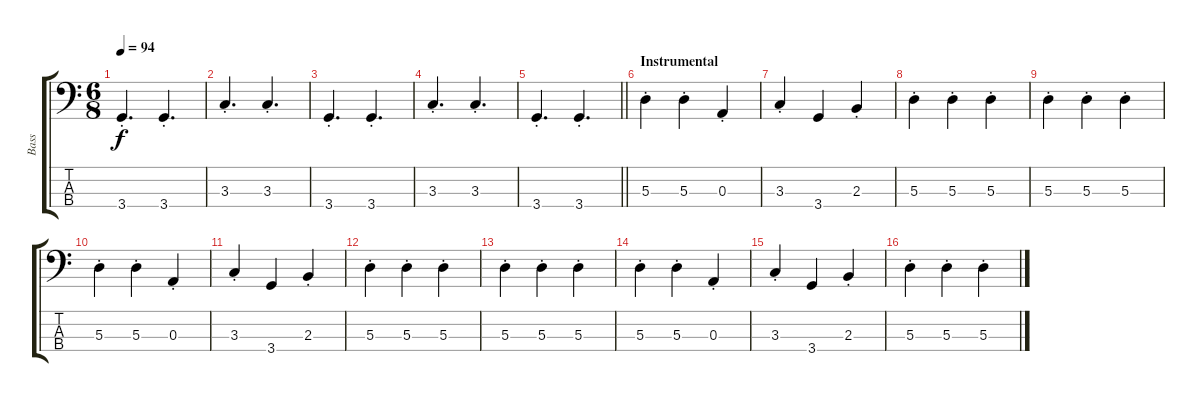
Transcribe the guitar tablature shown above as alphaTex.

\track ("Bass" "Bass") {instrument electricbassfinger}
\staff {score tabs}
\tuning (G2 D2 A1 E1) {hide}
\ts (6 8)
\tempo 94
\clef f4
\ks c
3.4{st}.4{d dy f} 3.4{st}.4{d} |
3.3{st}.4{d} 3.3{st}.4{d} |
3.4{st}.4{d} 3.4{st}.4{d} |
3.3{st}.4{d} 3.3{st}.4{d} |
\barLineRight lightlight
3.4{st}.4{d} 3.4{st}.4{d} |
\section ("" "Instrumental")
5.3{st}.4 5.3{st}.4 0.3{st}.4 |
3.3{st}.4 3.4.4 2.3{st}.4 |
5.3{st}.4 5.3{st}.4 5.3{st}.4 |
5.3{st}.4 5.3{st}.4 5.3{st}.4 |
5.3{st}.4 5.3{st}.4 0.3{st}.4 |
3.3{st}.4 3.4.4 2.3{st}.4 |
5.3{st}.4 5.3{st}.4 5.3{st}.4 |
5.3{st}.4 5.3{st}.4 5.3{st}.4 |
5.3{st}.4 5.3{st}.4 0.3{st}.4 |
3.3{st}.4 3.4.4 2.3{st}.4 |
5.3{st}.4 5.3{st}.4 5.3{st}.4
